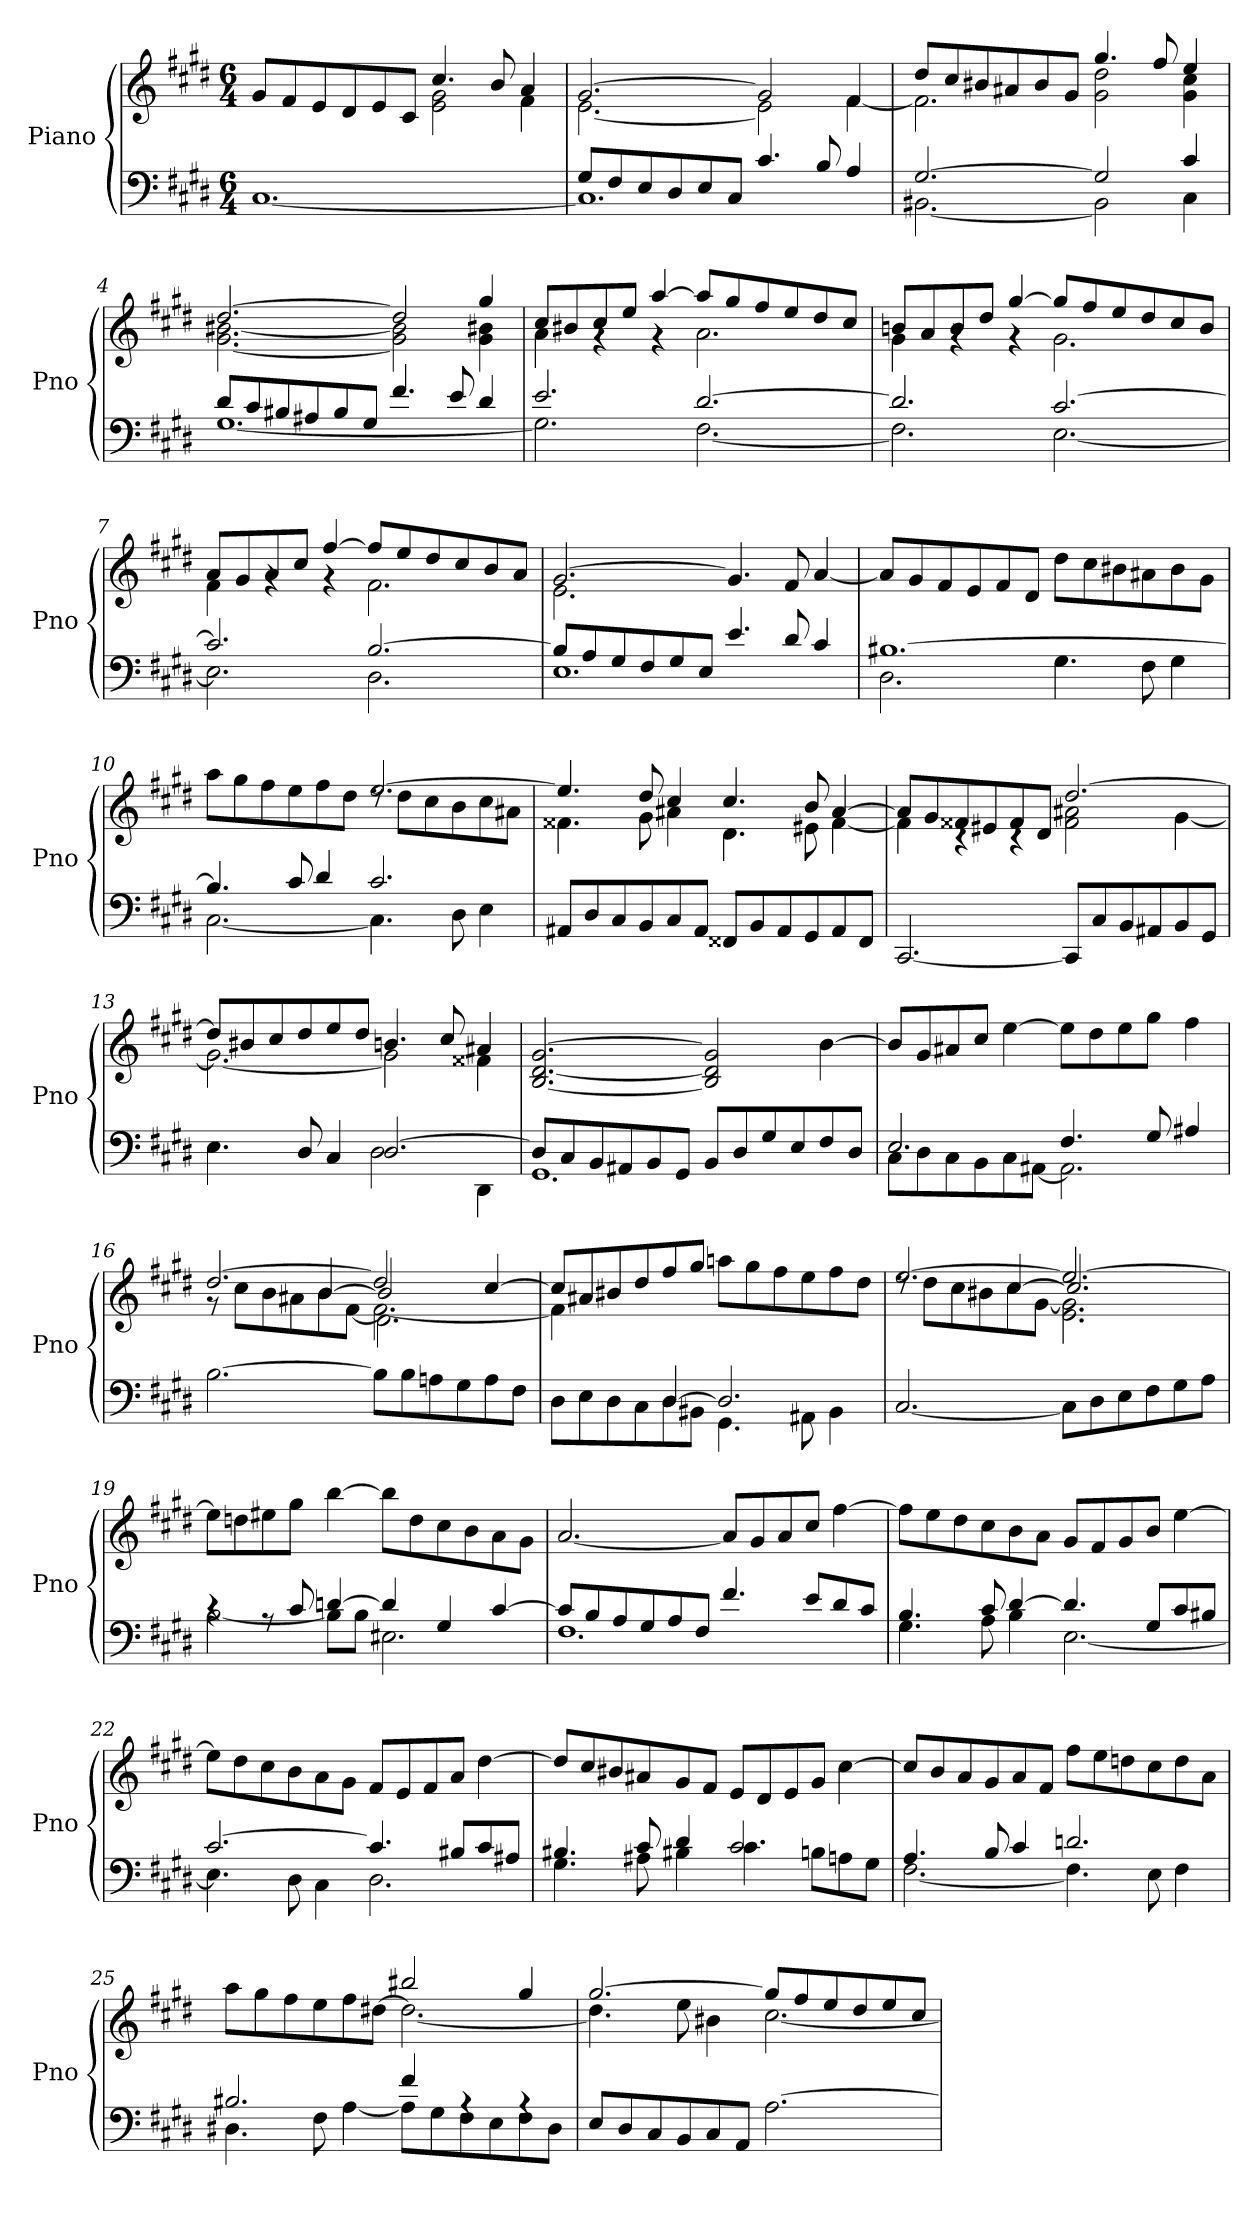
**kern	**kern
*part1	*part1
*staff2	*staff1
*I"Piano	*
*I'Pno	*
*clefF4	*clefG2
*k[f#c#g#d#]	*k[f#c#g#d#]
*M6/4	*M6/4
=1	=1
*^	*^
1.ryy	[1.C#	8g#/L	2.ryy
.	.	8f#/	.
.	.	8e/	.
.	.	8d#/	.
.	.	8e/	.
.	.	8c#/J	.
.	.	4.cc#/	2e\ 2g#\
.	.	8b/	.
.	.	4a/	4f#\
=2	=2	=2	=2
8G#/L	1.C#]	[2.g#/	[2.e\
8F#/	.	.	.
8E/	.	.	.
8D#/	.	.	.
8E/	.	.	.
8C#/J	.	.	.
4.c#/	.	2g#/]	2e\]
8B/	.	.	.
4A/	.	4f#/	[4f#\
=3	=3	=3	=3
[2.G#/	[2.BB#X\	8dd#/L	2.f#\]
.	.	8cc#/	.
.	.	8b#X/	.
.	.	8a#X/	.
.	.	8b#/	.
.	.	8g#/J	.
2G#/]	2BB#\]	4.gg#:/	2g#\ 2dd#\
.	.	8ff#/	.
4c#/	4C#\	4ee/	4g#\ 4cc#\
!!LO:LB:g=z	!!
=4	=4	=4	=4
8d#/L	[1.G#	[2.dd#/	[2.g#\ [2.b#X\
8c#/	.	.	.
8B#X/	.	.	.
8A#X/	.	.	.
8B#/	.	.	.
8G#/J	.	.	.
4.f#/	.	2dd#/]	2g#\] 2b#\]
8e/	.	.	.
4d#/	.	4gg#/	4g#\ 4b#X\
=5	=5	=5	=5
2.e/	2.G#\]	8cc#/L	4a\
.	.	8b#X/	.
.	.	8cc#/	4rg
.	.	8ee/J	.
.	.	[4aa/	4rg
[2.d#/	[2.F#\	8aa/L]	2.a\
.	.	8gg#/	.
.	.	8ff#/	.
.	.	8ee/	.
.	.	8dd#/	.
.	.	8cc#/J	.
=6	=6	=6	=6
2.d#/]	2.F#\]	8bn/L	4g#\
.	.	8a/	.
.	.	8b/	4rg
.	.	8dd#/J	.
.	.	[4gg#/	4rg
[2.c#/	[2.E\	8gg#/L]	2.g#\
.	.	8ff#/	.
.	.	8ee/	.
.	.	8dd#/	.
.	.	8cc#/	.
.	.	8b/J	.
!!LO:LB:g=z	!!
=7	=7	=7	=7
2.c#/]	2.E\]	8a/L	4f#\
.	.	8g#/	.
.	.	8a/	4rg
.	.	8cc#/J	.
.	.	[4ff#/	4rg
[2.B/	2.D#\	8ff#/L]	2.f#\
.	.	8ee/	.
.	.	8dd#/	.
.	.	8cc#/	.
.	.	8b/	.
.	.	8a/J	.
=8	=8	=8	=8
8B/L]	1.E	[2.g#/	2.e\
8A/	.	.	.
8G#/	.	.	.
8F#/	.	.	.
8G#/	.	.	.
8E/J	.	.	.
4.e/	.	4.g#/]	2.ryy
8d#/	.	8f#/	.
4c#/	.	[4a/	.
*	*	*v	*v
=9	=9	=9
[1.B#X	2.D#\	8a/L]
.	.	8g#/
.	.	8f#/
.	.	8e/
.	.	8f#/
.	.	8d#/J
.	4.G#\	8dd#\L
.	.	8cc#\
.	.	8b#X\
.	8F#\	8a#X\
.	4G#\	8b#\
.	.	8g#\J
!!LO:LB:g=z
=10	=10	=10
*	*	*^
4.B#/]	[2.C#\	8aa\L	2.ryy
.	.	8gg#\	.
.	.	8ff#\	.
8c#/	.	8ee\	.
4d#/	.	8ff#\	.
.	.	8dd#\J	.
2.c#/	4.C#\]	[2.ee/	8rdd
.	.	.	8dd#\L
.	.	.	8cc#\
.	8D#\	.	8b\
.	4E\	.	8cc#\
.	.	.	8a#X\J
*v	*v	*	*
=11	=11	=11
8AA#X/L	4.ee/]	4.f##X\
8D#/	.	.
8C#/	.	.
8BB/	8dd#/	8g#\
8C#/	4cc#/	4a#X\
8AA#/J	.	.
8FF##X/L	4.cc#/	4.d#\
8BB/	.	.
8AA#/	.	.
8GG#/	8b/	8e#X\
8AA#/	[4a#/	[4f##i\
8FF##/J	.	.
!!LO:PB:g=z	!!
=12	=12	=12
[2.CC#/	8a#/L]	4f##\]
.	8g#/	.
.	8f##X/	4rc
.	8e#X/	.
.	8f##/	4rc
.	8d#/J	.
8CC#/L]	[2.dd#/	2f##i\ 2a#X\
8C#/	.	.
8BB/	.	.
8AA#X/	.	.
8BB/	.	[4g#\
8GG#/J	.	.
=13	=13	=13
*^	*	*
4.E\	2.ryy	8dd#/L]	2.g#\_
.	.	8b#X/	.
.	.	8cc#/	.
8D#/	.	8dd#/	.
4C#/	.	8ee/	.
.	.	8dd#/J	.
[2.D#/	2D#\	4.bn/	2g#\]
.	.	8cc#/	.
.	4DD#\	4a#X/	4f##X\
*	*	*v	*v
!!LO:LB:g=z
=14	=14	=14
8D#/L]	1.GG#	[2.B/ [2.d#/ [2.g#/
8C#/	.	.
8BB/	.	.
8AA#X/	.	.
8BB/	.	.
8GG#/J	.	.
8BB/L	.	2B/] 2d#/] 2g#/]
8D#/	.	.
8G#/	.	.
8E/	.	.
8F#/	.	[4b\
8D#/J	.	.
=15	=15	=15
2.E/	8C#\L	8b/L]
.	8D#\	8g#/
.	8C#\	8a#X/
.	8BB\	8cc#/J
.	8C#\	[4ee\
.	[8AA#X\J	.
4.F#/	2.AA#\]	8ee\L]
.	.	8dd#\
.	.	8ee\
8G#/	.	8gg#\J
4A#X/	.	4ff#\
*v	*v	*
=16	=16
*	*^
*	*	*^
*	*	*	*^
[2.B\	[2.dd#/	8r	2ryy	2.rddyy
.	.	8cc#\L	.	.
.	.	8b\	.	.
.	.	8a#X\	.	.
.	.	8b\	[4b/	.
.	.	[8f#\J	.	.
8B\L]	2dd#/]	2.f#\_	2b/]	2.d#\
8B\	.	.	.	.
8An\	.	.	.	.
8G#\	.	.	.	.
8A\	[4cc#/	.	4ryy	.
8F#\J	.	.	.	.
*	*	*v	*v	*v
!!LO:LB:g=z
=17	=17	=17
*^	*	*
2ryy	8D#\L	8cc#/L]	4f#\]
.	8E\	8a#X/	.
.	8D#\	8b#X/	1ryy
.	8C#\	8dd#/	.
[4D#/	8D#\	8ff#/	.
.	8BB#X\J	8gg#/J	.
2.D#/]	4.GG#\	8aan\L	.
.	.	8gg#\	.
.	.	8ff#\	.
.	8AA#X\	8ee\	.
.	4BB#\	8ff#\	4ryy
.	.	8dd#\J	.
*v	*v	*	*
=18	=18	=18
*	*	*^
[2.C#/	[2.ee/	8rdd	2ryy
.	.	8dd#\L	.
.	.	8cc#\	.
.	.	8b#X\	.
.	.	8cc#\	[4cc#/
.	.	[8g#\J	.
8C#\L]	2.ee/_	2.e\ 2.g#\]	2.cc#/]
8D#\	.	.	.
8E\	.	.	.
8F#\	.	.	.
8G#\	.	.	.
8A\J	.	.	.
*	*v	*v	*v
!!LO:LB:g=z
=19	=19
*^	*
4rc	[2B\	8ee\L]
.	.	8ddn\
8rA	.	8ee#X\
8c#/	.	8gg#\J
[4dn/	8B\L]	[4bb\
.	8B\J	.
4d/]	2.E#X\	8bb\L]
.	.	8dd\
4G#/	.	8cc#\
.	.	8b\
[4c#/	.	8a\
.	.	8g#\J
=20	=20	=20
8c#/L]	1.F#	[2.a/
8B/	.	.
8A/	.	.
8G#/	.	.
8A/	.	.
8F#/J	.	.
4.f#/	.	8a/L]
.	.	8g#/
.	.	8a/
8e/L	.	8cc#/J
8d#/	.	[4ff#\
8c#/J	.	.
=21	=21	=21
4.B/	4.G#\	8ff#\L]
.	.	8ee\
.	.	8dd#\
8c#/	8A\	8cc#\
[4d#/	4B\	8b\
.	.	8a\J
4.d#/]	[2.E\	8g#/L
.	.	8f#/
.	.	8g#/
8G#/L	.	8b/J
8c#/	.	[4ee\
8B#X/J	.	.
!!LO:PB:g=z
=22	=22	=22
[2.c#/	4.E\]	8ee\L]
.	.	8dd#\
.	.	8cc#\
.	8D#\	8b\
.	4C#\	8a\
.	.	8g#\J
4.c#/]	2.D#\	8f#/L
.	.	8e/
.	.	8f#/
8B#X/L	.	8a/J
8c#/	.	[4dd#\
8A#X/J	.	.
=23	=23	=23
4.B#X/	4.G#\	8dd#/L]
.	.	8cc#/
.	.	8b#X/
8c#/	8A#X\	8a#X/
4d#/	4B#X\	8g#/
.	.	8f#/J
2.c#/	4.c#\	8e/L
.	.	8d#/
.	.	8e/
.	8Bn\L	8g#/J
.	8An\	[4cc#\
.	8G#\J	.
!!LO:LB:g=z
=24	=24	=24
4.A/	[2.F#\	8cc#/L]
.	.	8b/
.	.	8a/
8B/	.	8g#/
4c#/	.	8a/
.	.	8f#/J
2.dn/	4.F#\]	8ff#\L
.	.	8ee\
.	.	8ddn\
.	8E\	8cc#\
.	4F#\	8dd\
.	.	8a\J
=25	=25	=25
*	*	*^
2.B#X/	4.D#X\	2.ryy	8aa\L
.	.	.	8gg#\
.	.	.	8ff#\
.	8F#\	.	8ee\
.	[4A\	.	8ff#\
.	.	.	[8dd#X\J
4f#/	8A\L]	2bb#X/	2.dd#\_
.	8G#\	.	.
4rA	8F#\	.	.
.	8E\	.	.
4rA	8F#\	4gg#/	.
.	8D#\J	.	.
*v	*v	*	*
=26	=26	=26
8E/L	[2.gg#/	4.dd#\]
8D#/	.	.
8C#/	.	.
8BB/	.	8ee\
8C#/	.	4b#X\
8AA/J	.	.
[2.A\	8gg#/L]	[2.cc#\
.	8ff#/	.
.	8ee/	.
.	8dd#/	.
.	8ee/	.
.	8cc#/J	.
*	*v	*v
=	=
*-	*-
